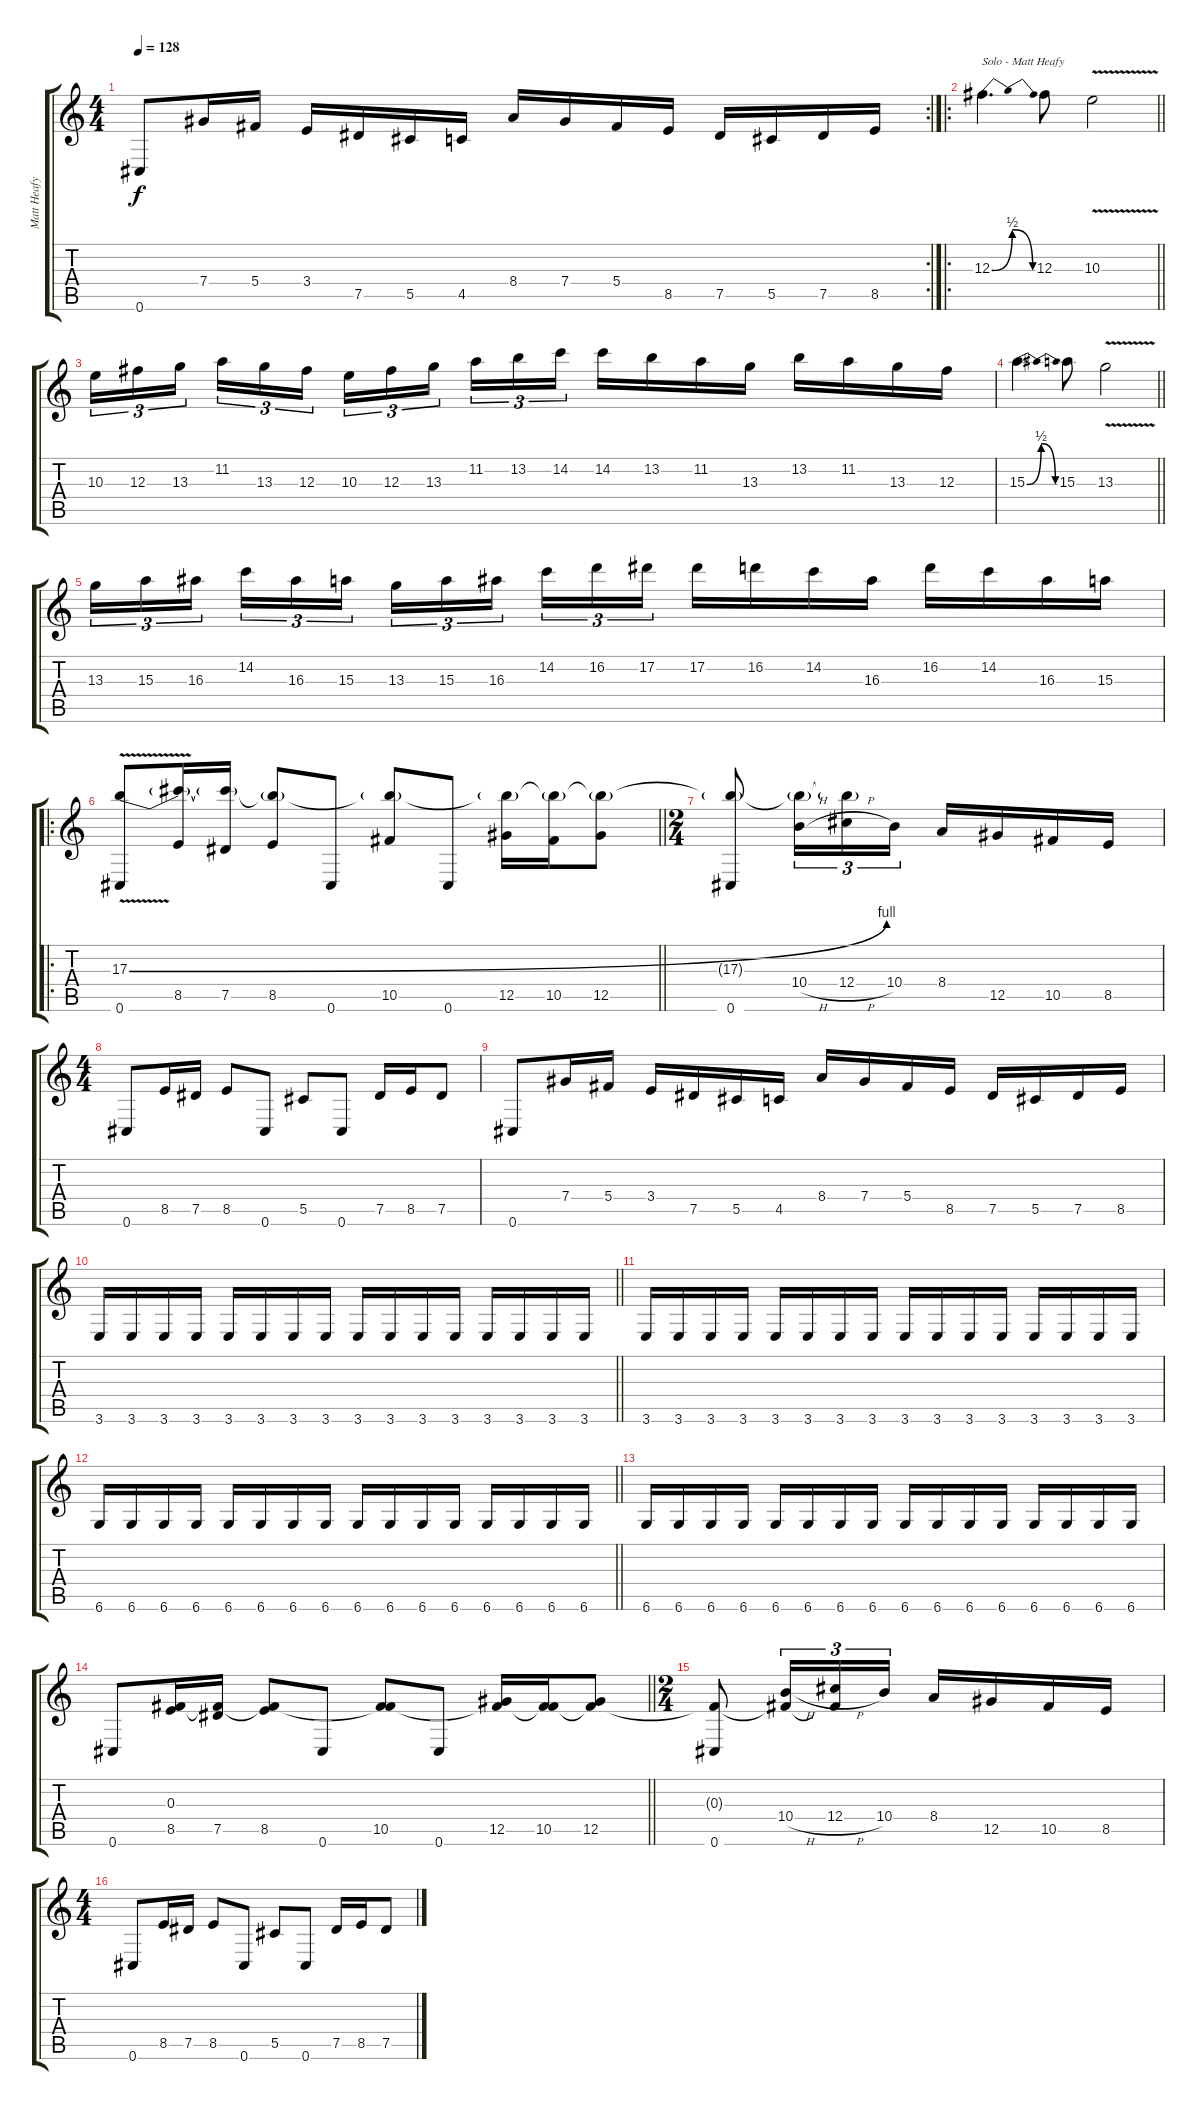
\track ("Matt Heafy" "Matt Heafy") {instrument overdrivenguitar}
\staff {score tabs}
\tuning (Eb4 Bb3 Gb3 Db3 Ab2 Db2) {hide}
\rc 2
\ts (4 4)
\tempo 128
\clef g2
\ks c
0.6.8{dy f} 7.4.16 5.4.16 3.4.16 7.5.16 5.5.16 4.5.16 8.4.16 7.4.16 5.4.16 8.5.16 7.5.16 5.5.16 7.5.16 8.5.16 |
\ro
\barLineRight lightlight
12.3{be (bendrelease 0 0 15 2 45 2 60 0)}.4{d txt "Solo - Matt Heafy"} 12.3.8 10.3{v}.2 |
10.3.16{tu (3 2)} 12.3.16{tu (3 2)} 13.3.16{tu (3 2) beam splitsecondary} 11.2.16{tu (3 2)} 13.3.16{tu (3 2)} 12.3.16{tu (3 2)} 10.3.16{tu (3 2)} 12.3.16{tu (3 2)} 13.3.16{tu (3 2) beam splitsecondary} 11.2.16{tu (3 2)} 13.2.16{tu (3 2)} 14.2.16{tu (3 2)} 14.2.16 13.2.16 11.2.16 13.3.16 13.2.16 11.2.16 13.3.16 12.3.16 |
\barLineRight lightlight
15.3{be (bendrelease 0 0 15 2 45 2 60 0)}.4{d} 15.3.8 13.3{v}.2 |
13.3.16{tu (3 2)} 15.3.16{tu (3 2)} 16.3.16{tu (3 2) beam splitsecondary} 14.2.16{tu (3 2)} 16.3.16{tu (3 2)} 15.3.16{tu (3 2)} 13.3.16{tu (3 2)} 15.3.16{tu (3 2)} 16.3.16{tu (3 2) beam splitsecondary} 14.2.16{tu (3 2)} 16.2.16{tu (3 2)} 17.2.16{tu (3 2)} 17.2.16 16.2.16 14.2.16 16.3.16 16.2.16 14.2.16 16.3.16 15.3.16 |
\ro
\barLineRight lightlight
(17.3{be (bend 0 0 60 4) v} 0.6).8 (17.3{t} 8.5).16 (17.3{t} 7.5).16 (17.3{t} 8.5).8 0.6.8 (17.3{t} 10.5).8 0.6.8 (17.3{t} 12.5).16 (17.3{t} 10.5).16 (17.3{t} 12.5).8 |
\ts (2 4)
(17.3{t} 0.6).8 (17.3{t} 10.4{h}).16{tu (3 2)} (17.3{t} 12.4{h}).16{tu (3 2)} 10.4.16{tu (3 2)} 8.4.16 12.5.16 10.5.16 8.5.16 |
\ts (4 4)
0.6.8 8.5.16 7.5.16 8.5.8 0.6.8 5.5.8 0.6.8 7.5.16 8.5.16 7.5.8 |
0.6.8 7.4.16 5.4.16 3.4.16 7.5.16 5.5.16 4.5.16 8.4.16 7.4.16 5.4.16 8.5.16 7.5.16 5.5.16 7.5.16 8.5.16 |
\barLineRight lightlight
3.6.16 3.6.16 3.6.16 3.6.16 3.6.16 3.6.16 3.6.16 3.6.16 3.6.16 3.6.16 3.6.16 3.6.16 3.6.16 3.6.16 3.6.16 3.6.16 |
3.6.16 3.6.16 3.6.16 3.6.16 3.6.16 3.6.16 3.6.16 3.6.16 3.6.16 3.6.16 3.6.16 3.6.16 3.6.16 3.6.16 3.6.16 3.6.16 |
\barLineRight lightlight
6.6.16 6.6.16 6.6.16 6.6.16 6.6.16 6.6.16 6.6.16 6.6.16 6.6.16 6.6.16 6.6.16 6.6.16 6.6.16 6.6.16 6.6.16 6.6.16 |
6.6.16 6.6.16 6.6.16 6.6.16 6.6.16 6.6.16 6.6.16 6.6.16 6.6.16 6.6.16 6.6.16 6.6.16 6.6.16 6.6.16 6.6.16 6.6.16 |
\barLineRight lightlight
0.6.8 (0.3 8.5).16 (0.3{t} 7.5).16 (0.3{t} 8.5).8 0.6.8 (0.3{t} 10.5).8 0.6.8 (0.3{t} 12.5).16 (0.3{t} 10.5).16 (0.3{t} 12.5).8 |
\ts (2 4)
(0.3{t} 0.6).8 (0.3{t} 10.4{h}).16{tu (3 2)} (0.3{t} 12.4{h}).16{tu (3 2)} 10.4.16{tu (3 2)} 8.4.16 12.5.16 10.5.16 8.5.16 |
\ts (4 4)
0.6.8 8.5.16 7.5.16 8.5.8 0.6.8 5.5.8 0.6.8 7.5.16 8.5.16 7.5.8
